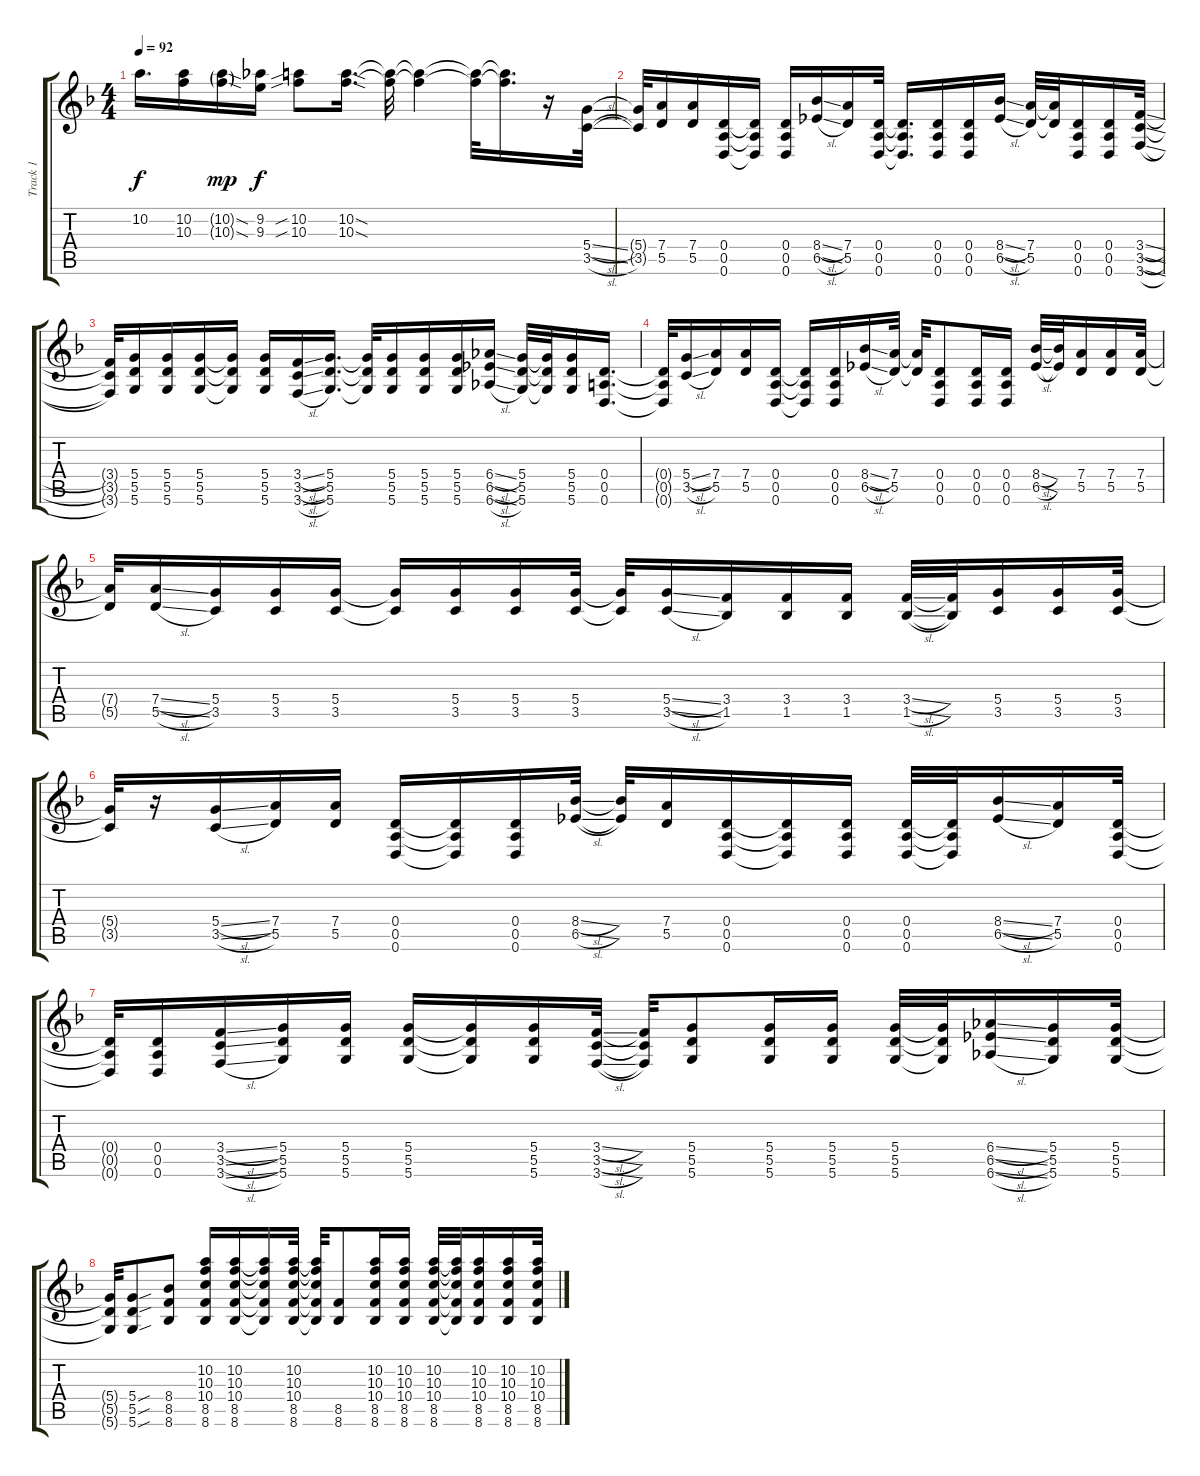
\track ("Track 1" "Track 1") {instrument distortionguitar}
\staff {score tabs}
\tuning (E4 B3 G3 D3 A2 D2) {hide}
\ts (4 4)
\tempo 92
\clef g2
\ks f
10.2{t}.16{d dy f} (10.2 10.3).16 (10.2{sod g} 10.3{sod g}).16{dy mp} (9.2 9.3).16{dy f} (10.2{sib} 10.3{sib}).8 (10.2{sod} 10.3{sod}).16{d} (10.2{t} 10.3{t}).32 (10.2{t} 10.3{t}).4 (10.2{t} 10.3{t}).32 (10.2{t} 10.3{t}).16{d} r.16 (5.4{sl} 3.5{sl}).32 |
(5.4{t} 3.5{t}).32 (7.4 5.5).16 (7.4 5.5).16 (0.4 0.5 0.6).16 (0.4{t} 0.5{t} 0.6{t}).16 (0.4 0.5 0.6).16 (8.4{sl} 6.5{sl}).16 (7.4 5.5).16 (0.4 0.5 0.6).32 (0.4{t} 0.5{t} 0.6{t}).16{d} (0.4 0.5 0.6).16 (0.4 0.5 0.6).16 (8.4{sl} 6.5{sl}).16 (7.4 5.5).32 (7.4{t} 5.5{t}).32 (0.4 0.5 0.6).16 (0.4 0.5 0.6).16 (3.4{sl} 3.5{sl} 3.6{sl}).32 |
(3.4{t} 3.5{t} 3.6{t}).32 (5.4 5.5 5.6).16 (5.4 5.5 5.6).16 (5.4 5.5 5.6).16 (5.4{t} 5.5{t} 5.6{t}).16 (5.4 5.5 5.6).16 (3.4{sl} 3.5{sl} 3.6{sl}).16 (5.4 5.5 5.6).16{d} (5.4{t} 5.5{t} 5.6{t}).32 (5.4 5.5 5.6).16 (5.4 5.5 5.6).16 (5.4 5.5 5.6).16 (6.4{sl} 6.5{sl} 6.6{sl}).16 (5.4 5.5 5.6).32 (5.4{t} 5.5{t} 5.6{t}).32 (5.4 5.5 5.6).16 (0.4 0.5 0.6).16{d} |
(0.4{t} 0.5{t} 0.6{t}).32 (5.4{sl} 3.5{sl}).16 (7.4 5.5).16 (7.4 5.5).16 (0.4 0.5 0.6).16 (0.4{t} 0.5{t} 0.6{t}).16 (0.4 0.5 0.6).16 (8.4{sl} 6.5{sl}).16 (7.4 5.5).32 (7.4{t} 5.5{t}).32 (0.4 0.5 0.6).8 (0.4 0.5 0.6).16 (0.4 0.5 0.6).16 (8.4{sl} 6.5{sl}).32 (8.4{t} 6.5{t}).32 (7.4 5.5).16 (7.4 5.5).16 (7.4 5.5).32 |
(7.4{t} 5.5{t}).32 (7.4{sl} 5.5{sl}).16 (5.4 3.5).16 (5.4 3.5).16 (5.4 3.5).16 (5.4{t} 3.5{t}).16 (5.4 3.5).16 (5.4 3.5).16 (5.4 3.5).32 (5.4{t} 3.5{t}).32 (5.4{sl} 3.5{sl}).16 (3.4 1.5).16 (3.4 1.5).16 (3.4 1.5).16 (3.4{sl} 1.5{sl}).32 (3.4{t} 1.5{t}).32 (5.4 3.5).16 (5.4 3.5).16 (5.4 3.5).32 |
(5.4{t} 3.5{t}).32 r.16 (5.4{sl} 3.5{sl}).16 (7.4 5.5).16 (7.4 5.5).16 (0.4 0.5 0.6).16 (0.4{t} 0.5{t} 0.6{t}).16 (0.4 0.5 0.6).16 (8.4{sl} 6.5{sl}).32 (8.4{t} 6.5{t}).32 (7.4 5.5).16 (0.4 0.5 0.6).16 (0.4{t} 0.5{t} 0.6{t}).16 (0.4 0.5 0.6).16 (0.4 0.5 0.6).32 (0.4{t} 0.5{t} 0.6{t}).32 (8.4{sl} 6.5{sl}).16 (7.4 5.5).16 (0.4 0.5 0.6).32 |
(0.4{t} 0.5{t} 0.6{t}).32 (0.4 0.5 0.6).16 (3.4{sl} 3.5{sl} 3.6{sl}).16 (5.4 5.5 5.6).16 (5.4 5.5 5.6).16 (5.4 5.5 5.6).16 (5.4{t} 5.5{t} 5.6{t}).16 (5.4 5.5 5.6).16 (3.4{sl} 3.5{sl} 3.6{sl}).32 (3.4{t} 3.5{t} 3.6{t}).32 (5.4 5.5 5.6).8 (5.4 5.5 5.6).16 (5.4 5.5 5.6).16 (5.4 5.5 5.6).32 (5.4{t} 5.5{t} 5.6{t}).32 (6.4{sl} 6.5{sl} 6.6{sl}).16 (5.4 5.5 5.6).16 (5.4 5.5 5.6).32 |
(5.4{t} 5.5{t} 5.6{t}).32 (5.4{sou} 5.5{sou} 5.6{sou}).8 (8.4 8.5 8.6).8 (10.2 10.3 10.4 8.5 8.6).16 (10.2 10.3 10.4 8.5 8.6).16 (10.2{t} 10.3{t} 10.4{t} 8.5{t} 8.6{t}).16 (10.2 10.3 10.4 8.5 8.6).32 (10.2{t} 10.3{t} 10.4{t} 8.5{t} 8.6{t}).32 (8.5 8.6).8 (10.2 10.3 10.4 8.5 8.6).16 (10.2 10.3 10.4 8.5 8.6).16 (10.2 10.3 10.4 8.5 8.6).32 (10.2{t} 10.3{t} 10.4{t} 8.5{t} 8.6{t}).32 (10.2 10.3 10.4 8.5 8.6).16 (10.2 10.3 10.4 8.5 8.6).16 (10.2 10.3 10.4 8.5 8.6).32
